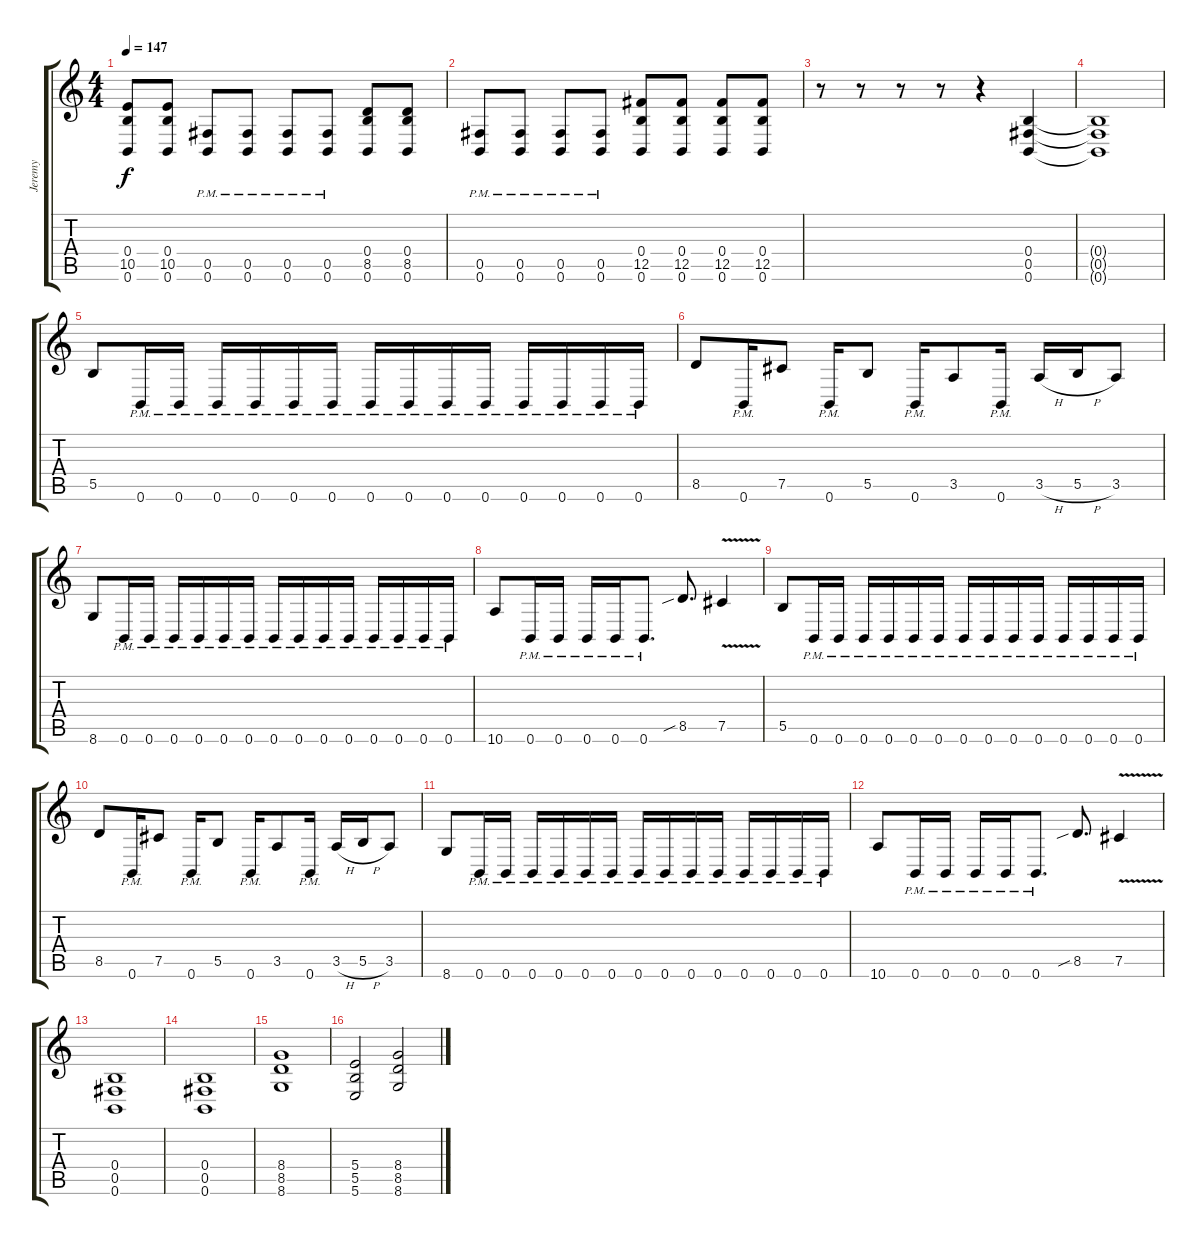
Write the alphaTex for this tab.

\track ("Jeremy" "Jeremy") {instrument distortionguitar}
\staff {score tabs}
\tuning (Db4 Ab3 E3 B2 Gb2 B1) {hide}
\ts (4 4)
\tempo 147
\clef g2
\ks c
(0.4 10.5 0.6).8{dy f} (0.4 10.5 0.6).8 (0.5{pm} 0.6{pm}).8 (0.5{pm} 0.6{pm}).8 (0.5{pm} 0.6{pm}).8 (0.5{pm} 0.6{pm}).8 (0.4 8.5 0.6).8 (0.4 8.5 0.6).8 |
(0.5{pm} 0.6{pm}).8 (0.5{pm} 0.6{pm}).8 (0.5{pm} 0.6{pm}).8 (0.5{pm} 0.6{pm}).8 (0.4 12.5 0.6).8 (0.4 12.5 0.6).8 (0.4 12.5 0.6).8 (0.4 12.5 0.6).8 |
r.8 r.8 r.8 r.8 r.4 (0.4 0.5 0.6).4 |
(0.4{t} 0.5{t} 0.6{t}).1 |
5.5.8 0.6{pm}.16 0.6{pm}.16 0.6{pm}.16 0.6{pm}.16 0.6{pm}.16 0.6{pm}.16 0.6{pm}.16 0.6{pm}.16 0.6{pm}.16 0.6{pm}.16 0.6{pm}.16 0.6{pm}.16 0.6{pm}.16 0.6{pm}.16 |
8.5.8 0.6{pm}.16 7.5.8 0.6{pm}.16 5.5.8 0.6{pm}.16 3.5.8 0.6{pm}.16 3.5{h}.16 5.5{h}.16 3.5.8 |
8.6.8 0.6{pm}.16 0.6{pm}.16 0.6{pm}.16 0.6{pm}.16 0.6{pm}.16 0.6{pm}.16 0.6{pm}.16 0.6{pm}.16 0.6{pm}.16 0.6{pm}.16 0.6{pm}.16 0.6{pm}.16 0.6{pm}.16 0.6{pm}.16 |
10.6.8 0.6{pm}.16 0.6{pm}.16 0.6{pm}.16 0.6{pm}.16 0.6{pm}.8{d} 8.5{sib}.8{d} 7.5{v}.4 |
5.5.8 0.6{pm}.16 0.6{pm}.16 0.6{pm}.16 0.6{pm}.16 0.6{pm}.16 0.6{pm}.16 0.6{pm}.16 0.6{pm}.16 0.6{pm}.16 0.6{pm}.16 0.6{pm}.16 0.6{pm}.16 0.6{pm}.16 0.6{pm}.16 |
8.5.8 0.6{pm}.16 7.5.8 0.6{pm}.16 5.5.8 0.6{pm}.16 3.5.8 0.6{pm}.16 3.5{h}.16 5.5{h}.16 3.5.8 |
8.6.8 0.6{pm}.16 0.6{pm}.16 0.6{pm}.16 0.6{pm}.16 0.6{pm}.16 0.6{pm}.16 0.6{pm}.16 0.6{pm}.16 0.6{pm}.16 0.6{pm}.16 0.6{pm}.16 0.6{pm}.16 0.6{pm}.16 0.6{pm}.16 |
10.6.8 0.6{pm}.16 0.6{pm}.16 0.6{pm}.16 0.6{pm}.16 0.6{pm}.8{d} 8.5{sib}.8{d} 7.5{v}.4 |
(0.4 0.5 0.6).1 |
(0.4 0.5 0.6).1 |
(8.4 8.5 8.6).1 |
(5.4 5.5 5.6).2 (8.4 8.5 8.6).2
